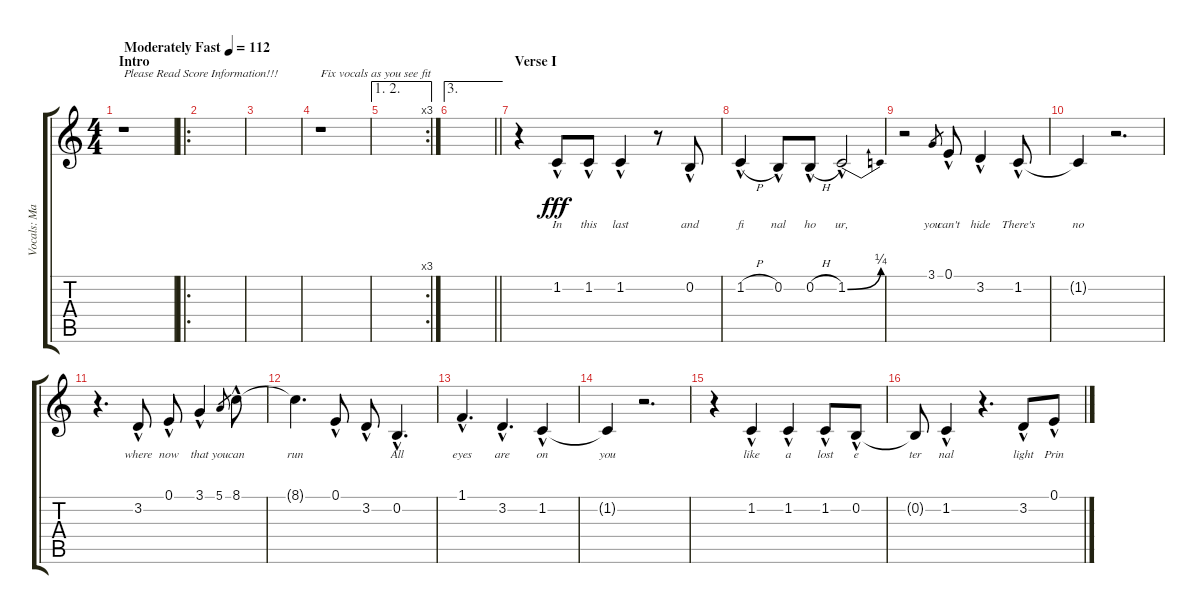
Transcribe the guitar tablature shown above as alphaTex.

\track ("Vocals: Martin" "Vocals: Ma") {instrument lead2sawtooth}
\staff {score tabs}
\tuning (E4 B3 G3 D3 A2 E2) {hide}
\ts (4 4)
\section ("" "Intro")
\tempo (112 "Moderately Fast")
\clef g2
\ks c
r.1{txt "Please Read Score Information!!!" dy fff instrument lead2sawtooth} |
\ro
|
|
r.1{txt "Fix vocals as you see fit"} |
\ae (1 2)
\rc 3
|
\ae 3
\barLineRight lightlight
|
\section ("" "Verse I")
r.4 1.2{hac}.8{lyrics (0 "In") lyrics (1 "") lyrics (2 "") lyrics (3 "") lyrics (4 "")} 1.2{hac}.8{lyrics (0 "this") lyrics (1 "") lyrics (2 "") lyrics (3 "") lyrics (4 "")} 1.2{hac}.4{lyrics (0 "last") lyrics (1 "") lyrics (2 "") lyrics (3 "") lyrics (4 "")} r.8 0.2{hac}.8{lyrics (0 "and") lyrics (1 "") lyrics (2 "") lyrics (3 "") lyrics (4 "")} |
1.2{h hac}.4{lyrics (0 "fi") lyrics (1 "") lyrics (2 "") lyrics (3 "") lyrics (4 "")} 0.2{hac}.8{lyrics (0 "nal") lyrics (1 "") lyrics (2 "") lyrics (3 "") lyrics (4 "")} 0.2{h hac}.8{lyrics (0 "ho") lyrics (1 "") lyrics (2 "") lyrics (3 "") lyrics (4 "")} 1.2{be (bend 0 0 60 1) hac}.2{lyrics (0 "ur,") lyrics (1 "") lyrics (2 "") lyrics (3 "") lyrics (4 "")} |
r.2 3.1.8{lyrics (0 "you") lyrics (1 "") lyrics (2 "") lyrics (3 "") lyrics (4 "") gr} 0.1{hac}.8{lyrics (0 "can't") lyrics (1 "") lyrics (2 "") lyrics (3 "") lyrics (4 "")} 3.2{hac}.4{lyrics (0 "hide") lyrics (1 "") lyrics (2 "") lyrics (3 "") lyrics (4 "")} 1.2{hac}.8{lyrics (0 "There's") lyrics (1 "") lyrics (2 "") lyrics (3 "") lyrics (4 "")} |
1.2{t}.4{lyrics (0 "no") lyrics (1 "") lyrics (2 "") lyrics (3 "") lyrics (4 "")} r.2{d} |
r.4{d} 3.2{hac}.8{lyrics (0 "where") lyrics (1 "") lyrics (2 "") lyrics (3 "") lyrics (4 "")} 0.1{hac}.8{lyrics (0 "now") lyrics (1 "") lyrics (2 "") lyrics (3 "") lyrics (4 "")} 3.1{hac}.4{lyrics (0 "that") lyrics (1 "") lyrics (2 "") lyrics (3 "") lyrics (4 "")} 5.1.8{lyrics (0 "you") lyrics (1 "") lyrics (2 "") lyrics (3 "") lyrics (4 "") gr} 8.1{hac}.8{lyrics (0 "can") lyrics (1 "") lyrics (2 "") lyrics (3 "") lyrics (4 "")} |
8.1{t}.4{d lyrics (0 "run") lyrics (1 "") lyrics (2 "") lyrics (3 "") lyrics (4 "")} 0.1{hac}.8{lyrics (0 "") lyrics (1 "") lyrics (2 "") lyrics (3 "") lyrics (4 "")} 3.2{hac}.8{lyrics (0 "") lyrics (1 "") lyrics (2 "") lyrics (3 "") lyrics (4 "")} 0.2{hac}.4{d lyrics (0 "All") lyrics (1 "") lyrics (2 "") lyrics (3 "") lyrics (4 "")} |
1.1{hac}.4{d lyrics (0 "eyes") lyrics (1 "") lyrics (2 "") lyrics (3 "") lyrics (4 "")} 3.2{hac}.4{d lyrics (0 "are") lyrics (1 "") lyrics (2 "") lyrics (3 "") lyrics (4 "")} 1.2{hac}.4{lyrics (0 "on") lyrics (1 "") lyrics (2 "") lyrics (3 "") lyrics (4 "")} |
1.2{t}.4{lyrics (0 "you") lyrics (1 "") lyrics (2 "") lyrics (3 "") lyrics (4 "")} r.2{d} |
r.4 1.2{hac}.4{lyrics (0 "like") lyrics (1 "") lyrics (2 "") lyrics (3 "") lyrics (4 "")} 1.2{hac}.4{lyrics (0 "a") lyrics (1 "") lyrics (2 "") lyrics (3 "") lyrics (4 "")} 1.2{hac}.8{lyrics (0 "lost") lyrics (1 "") lyrics (2 "") lyrics (3 "") lyrics (4 "")} 0.2{hac}.8{lyrics (0 "e") lyrics (1 "") lyrics (2 "") lyrics (3 "") lyrics (4 "")} |
0.2{t}.8{lyrics (0 "ter") lyrics (1 "") lyrics (2 "") lyrics (3 "") lyrics (4 "")} 1.2{hac}.4{lyrics (0 "nal") lyrics (1 "") lyrics (2 "") lyrics (3 "") lyrics (4 "")} r.4{d} 3.2{hac}.8{lyrics (0 "light") lyrics (1 "") lyrics (2 "") lyrics (3 "") lyrics (4 "")} 0.1{hac}.8{lyrics (0 "Prin") lyrics (1 "") lyrics (2 "") lyrics (3 "") lyrics (4 "")}
